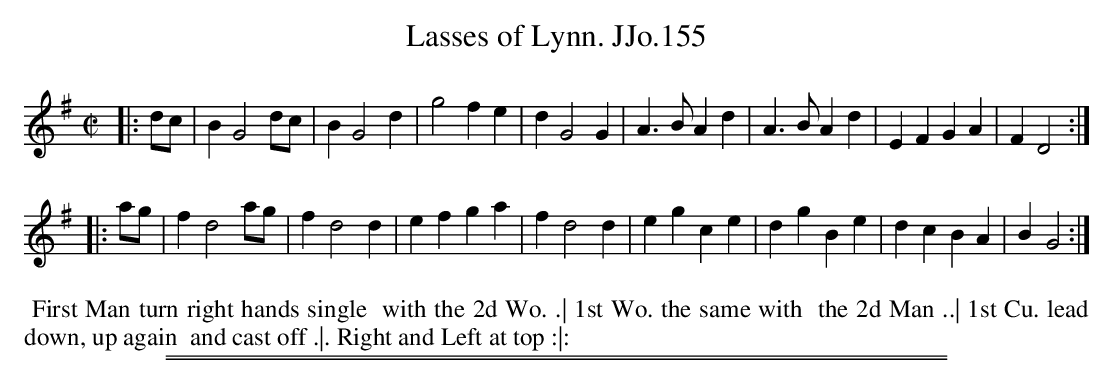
X:1
T: Lasses of Lynn. JJo.155
M:C|
L:1/4
K:G
|: d/c/ |\
BG2d/c/ | BG2d | g2fe | dG2G |\
A>BAd | A>BAd | EFGA | FD2 :|
|: a/g/ |\
fd2a/g/ | fd2d | efga | fd2d |\
egce | dgBe | dcBA | BG2 :|
